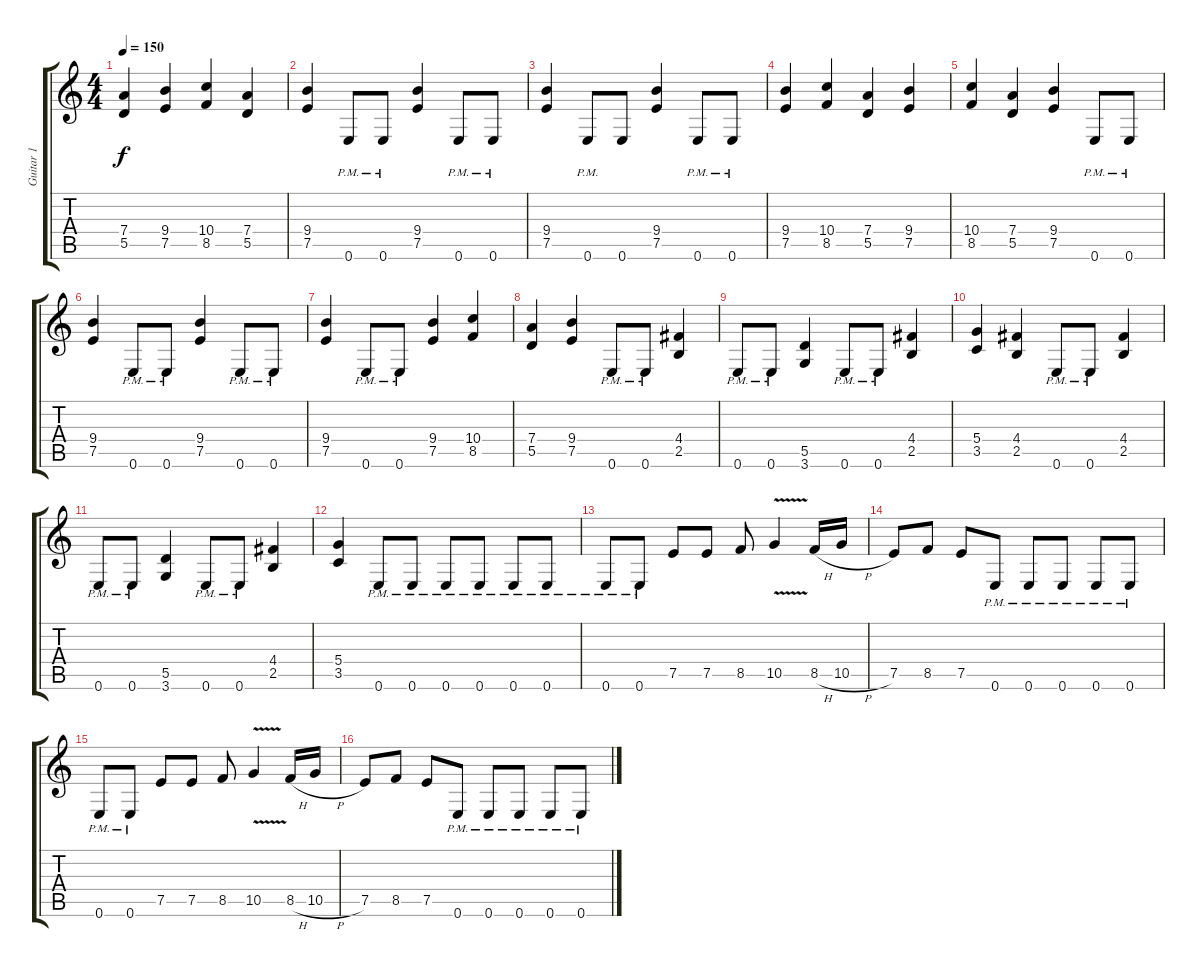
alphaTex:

\track ("Guitar 1" "Guitar 1") {instrument distortionguitar}
\staff {score tabs}
\tuning (E4 B3 G3 D3 A2 E2) {hide}
\ts (4 4)
\tempo 150
\clef g2
\ks c
(7.4 5.5).4{dy f} (9.4 7.5).4 (10.4 8.5).4 (7.4 5.5).4 |
(9.4 7.5).4 0.6{pm}.8 0.6{pm}.8 (9.4 7.5).4 0.6{pm}.8 0.6{pm}.8 |
(9.4 7.5).4 0.6{pm}.8 0.6.8 (9.4 7.5).4 0.6{pm}.8 0.6{pm}.8 |
(9.4 7.5).4 (10.4 8.5).4 (7.4 5.5).4 (9.4 7.5).4 |
(10.4 8.5).4 (7.4 5.5).4 (9.4 7.5).4 0.6{pm}.8 0.6{pm}.8 |
(9.4 7.5).4 0.6{pm}.8 0.6{pm}.8 (9.4 7.5).4 0.6{pm}.8 0.6{pm}.8 |
(9.4 7.5).4 0.6{pm}.8 0.6{pm}.8 (9.4 7.5).4 (10.4 8.5).4 |
(7.4 5.5).4 (9.4 7.5).4 0.6{pm}.8 0.6{pm}.8 (4.4 2.5).4 |
0.6{pm}.8 0.6{pm}.8 (5.5 3.6).4 0.6{pm}.8 0.6{pm}.8 (4.4 2.5).4 |
(5.4 3.5).4 (4.4 2.5).4 0.6{pm}.8 0.6{pm}.8 (4.4 2.5).4 |
0.6{pm}.8 0.6{pm}.8 (5.5 3.6).4 0.6{pm}.8 0.6{pm}.8 (4.4 2.5).4 |
(5.4 3.5).4 0.6{pm}.8 0.6{pm}.8 0.6{pm}.8 0.6{pm}.8 0.6{pm}.8 0.6{pm}.8 |
0.6{pm}.8 0.6{pm}.8 7.5.8 7.5.8 8.5.8 10.5{v}.4 8.5{h}.16 10.5{h}.16 |
7.5.8 8.5.8 7.5.8 0.6{pm}.8 0.6{pm}.8 0.6{pm}.8 0.6{pm}.8 0.6{pm}.8 |
0.6{pm}.8 0.6{pm}.8 7.5.8 7.5.8 8.5.8 10.5{v}.4 8.5{h}.16 10.5{h}.16 |
7.5.8 8.5.8 7.5.8 0.6{pm}.8 0.6{pm}.8 0.6{pm}.8 0.6{pm}.8 0.6{pm}.8
